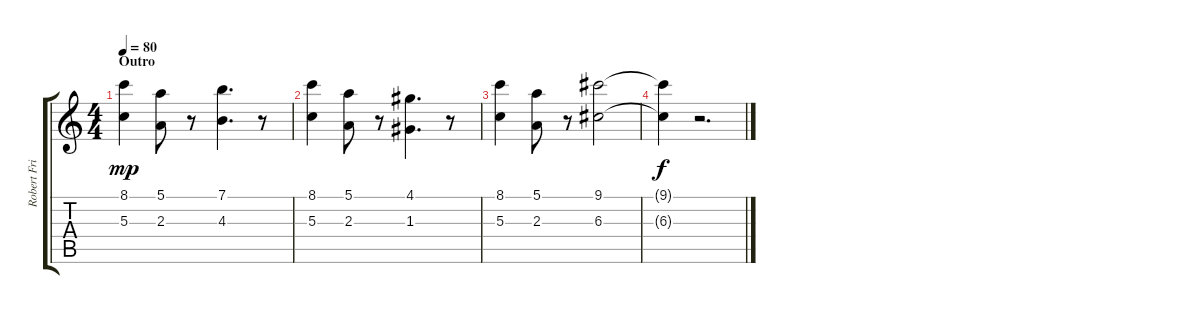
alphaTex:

\track ("Robert Fripp (Guitar / Soundscapes)" "Robert Fri") {instrument acousticguitarsteel}
\staff {score tabs}
\tuning (E4 B3 G3 D3 A2 E2) {hide}
\ts (4 4)
\section ("" "Outro")
\tempo 80
\clef g2
\ks c
(8.1 5.3).4{dy mp instrument flute} (5.1 2.3).8 r.8 (7.1 4.3).4{d} r.8 |
(8.1 5.3).4 (5.1 2.3).8 r.8 (4.1 1.3).4{d} r.8 |
(8.1 5.3).4 (5.1 2.3).8 r.8 (9.1 6.3).2 |
(9.1{t} 6.3{t}).4{dy f} r.2{d}
